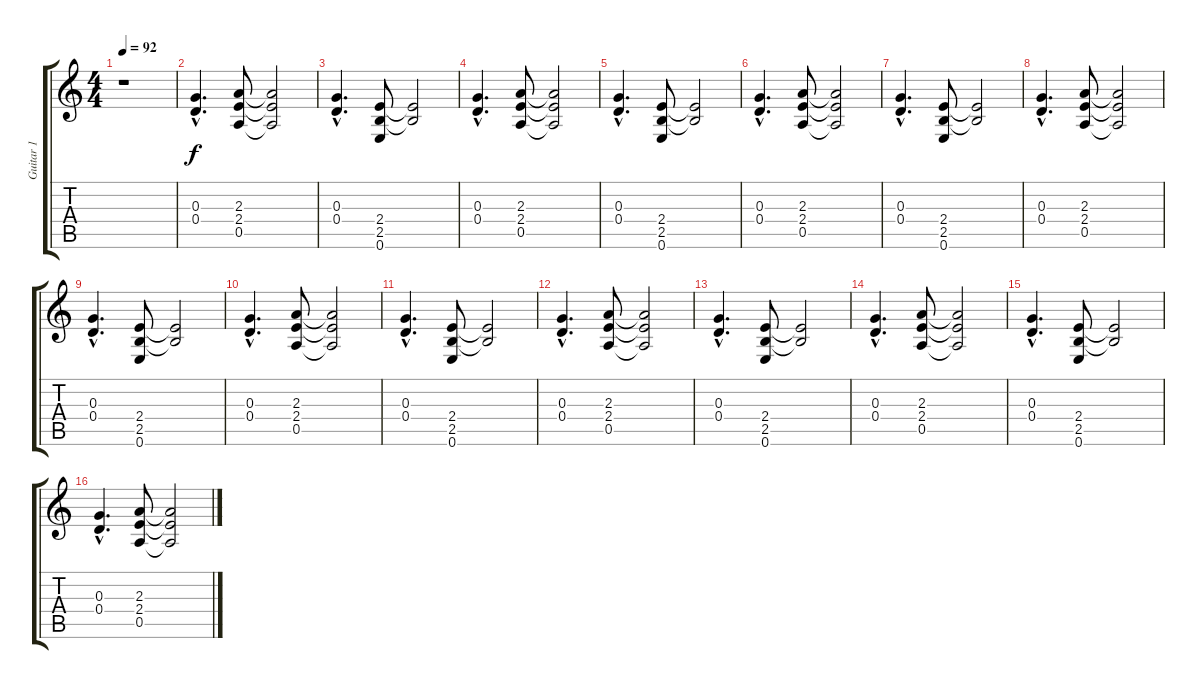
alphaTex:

\track ("Guitar 1" "Guitar 1") {instrument electricguitarclean}
\staff {score tabs}
\tuning (E4 B3 G3 D3 A2 E2) {hide}
\ts (4 4)
\tempo 92
\clef g2
\ks c
r.1{dy f instrument electricguitarclean} |
(0.3{hac} 0.4{hac}).4{d} (2.3 2.4 0.5).8 (2.3{t} 2.4{t} 0.5{t}).2 |
(0.3{hac} 0.4{hac}).4{d} (2.4 2.5 0.6).8 (2.4{t} 2.5{t}).2 |
(0.3{hac} 0.4{hac}).4{d} (2.3 2.4 0.5).8 (2.3{t} 2.4{t} 0.5{t}).2 |
(0.3{hac} 0.4{hac}).4{d} (2.4 2.5 0.6).8 (2.4{t} 2.5{t}).2 |
(0.3{hac} 0.4{hac}).4{d} (2.3 2.4 0.5).8 (2.3{t} 2.4{t} 0.5{t}).2 |
(0.3{hac} 0.4{hac}).4{d} (2.4 2.5 0.6).8 (2.4{t} 2.5{t}).2 |
(0.3{hac} 0.4{hac}).4{d} (2.3 2.4 0.5).8 (2.3{t} 2.4{t} 0.5{t}).2 |
(0.3{hac} 0.4{hac}).4{d} (2.4 2.5 0.6).8 (2.4{t} 2.5{t}).2 |
(0.3{hac} 0.4{hac}).4{d} (2.3 2.4 0.5).8 (2.3{t} 2.4{t} 0.5{t}).2 |
(0.3{hac} 0.4{hac}).4{d} (2.4 2.5 0.6).8 (2.4{t} 2.5{t}).2 |
(0.3{hac} 0.4{hac}).4{d} (2.3 2.4 0.5).8 (2.3{t} 2.4{t} 0.5{t}).2 |
(0.3{hac} 0.4{hac}).4{d} (2.4 2.5 0.6).8 (2.4{t} 2.5{t}).2 |
(0.3{hac} 0.4{hac}).4{d} (2.3 2.4 0.5).8 (2.3{t} 2.4{t} 0.5{t}).2 |
(0.3{hac} 0.4{hac}).4{d} (2.4 2.5 0.6).8 (2.4{t} 2.5{t}).2 |
(0.3{hac} 0.4{hac}).4{d} (2.3 2.4 0.5).8 (2.3{t} 2.4{t} 0.5{t}).2
